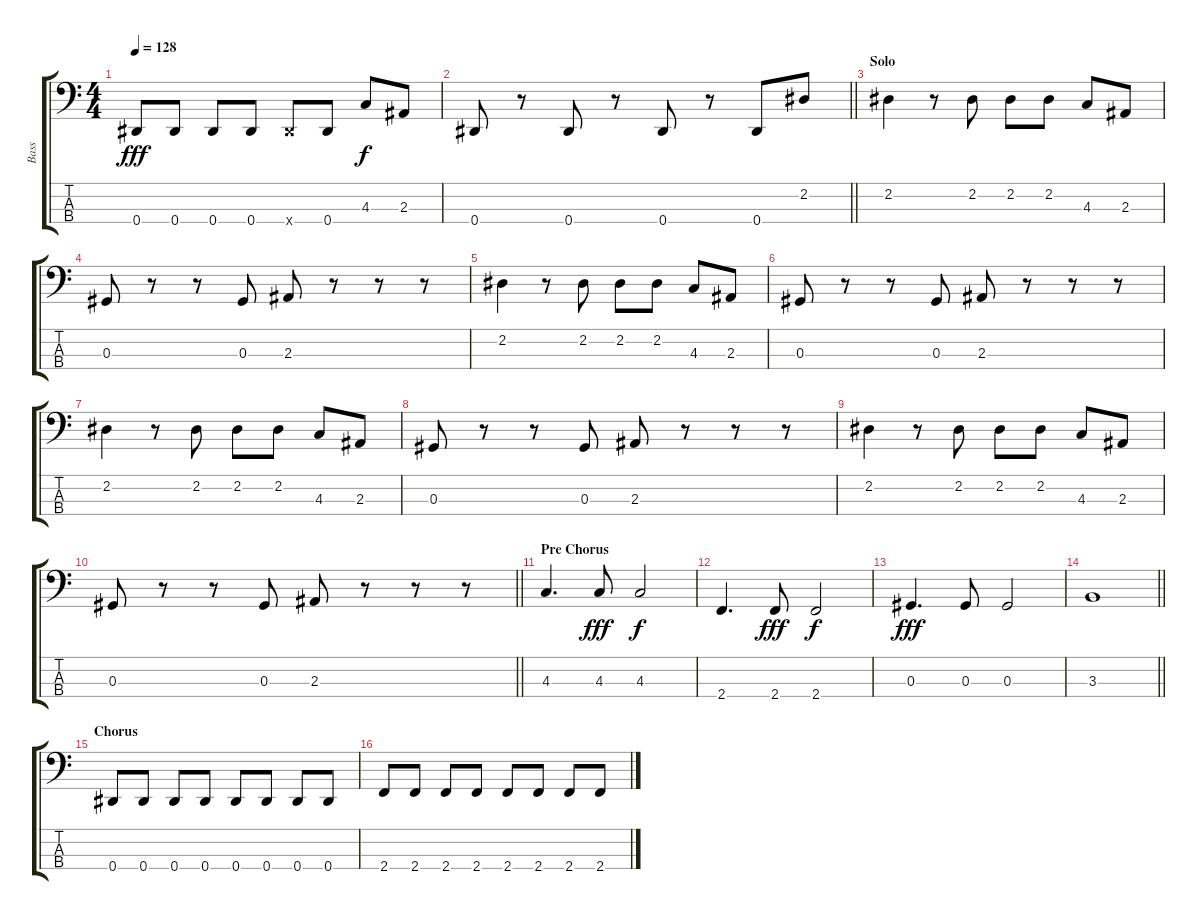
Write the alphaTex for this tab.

\track ("Bass" "Bass") {instrument electricbasspick}
\staff {score tabs}
\tuning (Gb2 Db2 Ab1 Eb1) {hide}
\ts (4 4)
\tempo 128
\clef f4
\ks c
0.4.8{dy fff} 0.4.8 0.4.8 0.4.8 0.4{x}.8 0.4.8 4.3.8{dy f} 2.3.8 |
\barLineRight lightlight
0.4.8 r.8 0.4.8 r.8 0.4.8 r.8 0.4.8 2.2.8 |
\section ("" "Solo")
2.2.4 r.8 2.2.8 2.2.8 2.2.8 4.3.8 2.3.8 |
0.3.8 r.8 r.8 0.3.8 2.3.8 r.8 r.8 r.8 |
2.2.4 r.8 2.2.8 2.2.8 2.2.8 4.3.8 2.3.8 |
0.3.8 r.8 r.8 0.3.8 2.3.8 r.8 r.8 r.8 |
2.2.4 r.8 2.2.8 2.2.8 2.2.8 4.3.8 2.3.8 |
0.3.8 r.8 r.8 0.3.8 2.3.8 r.8 r.8 r.8 |
2.2.4 r.8 2.2.8 2.2.8 2.2.8 4.3.8 2.3.8 |
\barLineRight lightlight
0.3.8 r.8 r.8 0.3.8 2.3.8 r.8 r.8 r.8 |
\section ("" "Pre Chorus")
4.3.4{d} 4.3.8{dy fff} 4.3.2{dy f} |
2.4.4{d} 2.4.8{dy fff} 2.4.2{dy f} |
0.3.4{d dy fff} 0.3.8 0.3.2 |
\barLineRight lightlight
3.3.1 |
\section ("" "Chorus")
0.4.8 0.4.8 0.4.8 0.4.8 0.4.8 0.4.8 0.4.8 0.4.8 |
2.4.8 2.4.8 2.4.8 2.4.8 2.4.8 2.4.8 2.4.8 2.4.8
